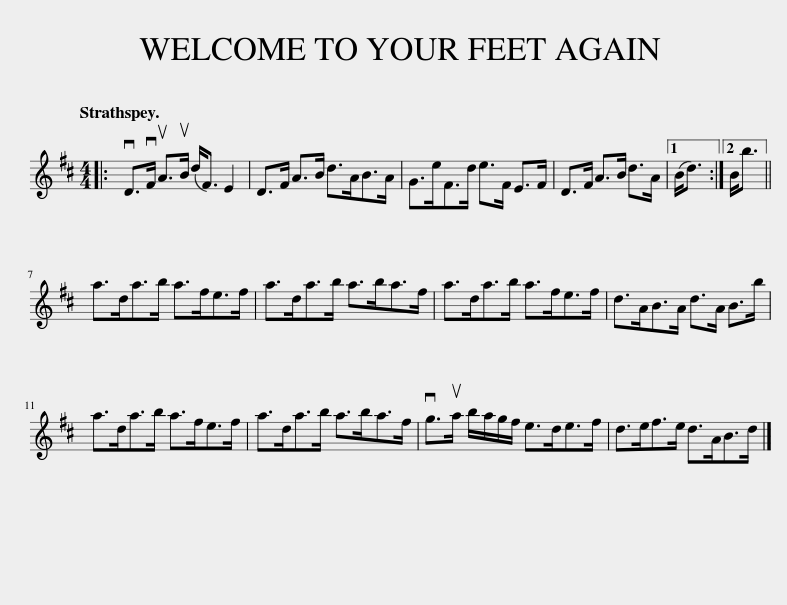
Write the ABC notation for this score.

X:1
L:1/8
Q:1/4=120
M:4/4
I:linebreak $
K:D
V:1 treble
V:1
|: vD>vF uA>uB (d<F) E2 | D>F A>B d>AB>A | G>eF>d e>F E>F | D>F A>B d>A |1 (B<d) :|2 %5
 B<b ||$ a>da>b a>fe>f | a>da>b a>ba>f | a>da>b a>fe>f | d>AB>A d>A B>b |$ %10
 a>da>b a>fe>f | a>da>b a>ba>f | vg>ua b/a/g/f/ e>de>f | d>ef>e d>AB>d |] %14
